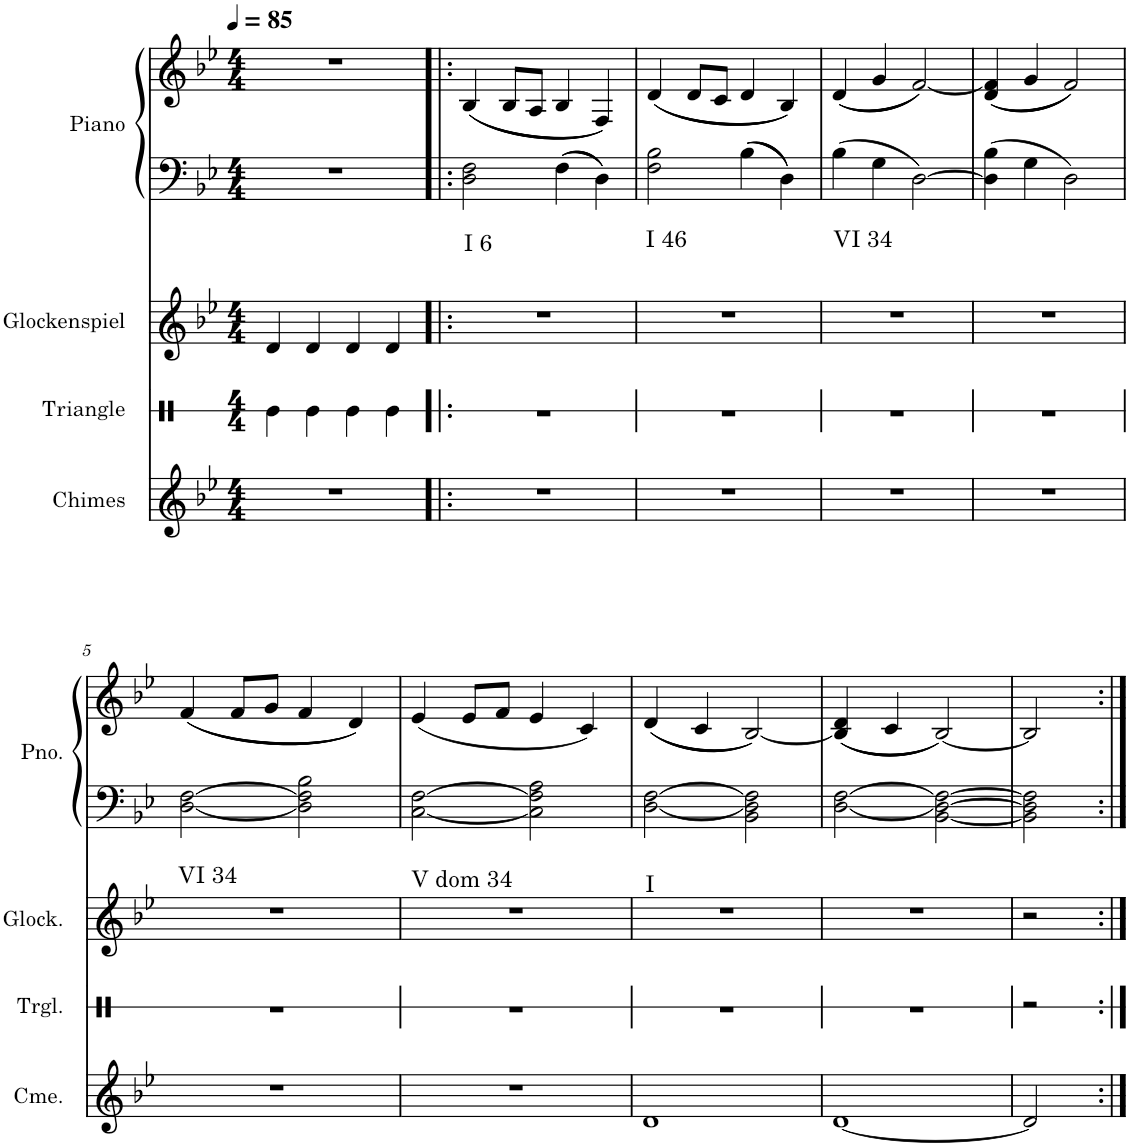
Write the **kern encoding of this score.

**kern	**kern	**kern	**kern	**kern
*part4	*part3	*part2	*part1	*part1
*staff5	*staff4	*staff3	*staff2	*staff1
*I"Chimes	*I"Triangle	*I"Glockenspiel	*I"Piano	*
*I'Cme.	*I'Trgl.	*I'Glock.	*I'Pno.	*
*	*stria1	*	*	*
*clefG2	*clefX	*clefG2	*clefF4	*clefG2
*	*	*Trd-14c-24	*	*
*k[b-e-]	*k[]	*k[b-e-]	*k[b-e-]	*k[b-e-]
*M4/4	*M4/4	*M4/4	*M4/4	*M4/4
*MM85	*MM85	*MM85	*MM85	*MM85
=	=	=	=	=
1r	4Re\	4d/	1r	1r
.	4Re\	4d/	.	.
.	4Re\	4d/	.	.
.	4Re\	4d/	.	.
=1!|:	=1!|:	=1!|:	=1!|:	=1!|:
!	!	!	!LO:TX:b:t=I 6	!
1r	1r	1r	2D\ 2F\	((4B-/
.	.	.	.	8B-/L
.	.	.	.	8A/J
.	.	.	4F\	4B-/
.	.	.	4D\	4F/))
=2	=2	=2	=2	=2
!	!	!	!LO:TX:b:t=I 46	!
1r	1r	1r	2F\ 2B-\	((4d/
.	.	.	.	8d/L
.	.	.	.	8c/J
.	.	.	4B-\	4d/
.	.	.	4D\	4B-/))
=3	=3	=3	=3	=3
!	!	!	!LO:TX:b:t=VI 34	!
1r	1r	1r	4B-\	((4d/
.	.	.	4G\	4g/
.	.	.	[2D\	[2f/))
=4	=4	=4	=4	=4
1r	1r	1r	4D\] 4B-\	((4d/ 4f/]
.	.	.	4G\	4g/
.	.	.	2D\	2f/))
!!LO:LB:g=z
=5	=5	=5	=5	=5
!	!	!	!LO:TX:b:t=VI 34	!
1r	1r	1r	[2D\ [2F\	((4f/
.	.	.	.	8f/L
.	.	.	.	8g/J
.	.	.	2D\] 2F\] 2B-\	4f/
.	.	.	.	4d/))
=6	=6	=6	=6	=6
!	!	!	!LO:TX:b:t=V dom 34	!
1r	1r	1r	[2C\ [2F\	(4e-/
.	.	.	.	8e-/L
.	.	.	.	8f/J
.	.	.	2C\] 2F\] 2A\	4e-/
.	.	.	.	4c/)
=7	=7	=7	=7	=7
!	!	!	!LO:TX:b:t=I	!
1d	1r	1r	[2D\ [2F\	((4d/
.	.	.	.	4c/
.	.	.	2BB-\ 2D\] 2F\]	[2B-/))
=8	=8	=8	=8	=8
[1d	1r	1r	[2D\ [2F\	((4B-/] 4d/
.	.	.	.	4c/
.	.	.	[2BB-\ 2D\_ 2F\_	[2B-/))
=9	=9	=9	=9	=9
2d/]	2r	2r	2BB-\] 2D\] 2F\]	2B-/]
=:|!	=:|!	=:|!	=:|!	=:|!
*-	*-	*-	*-	*-
